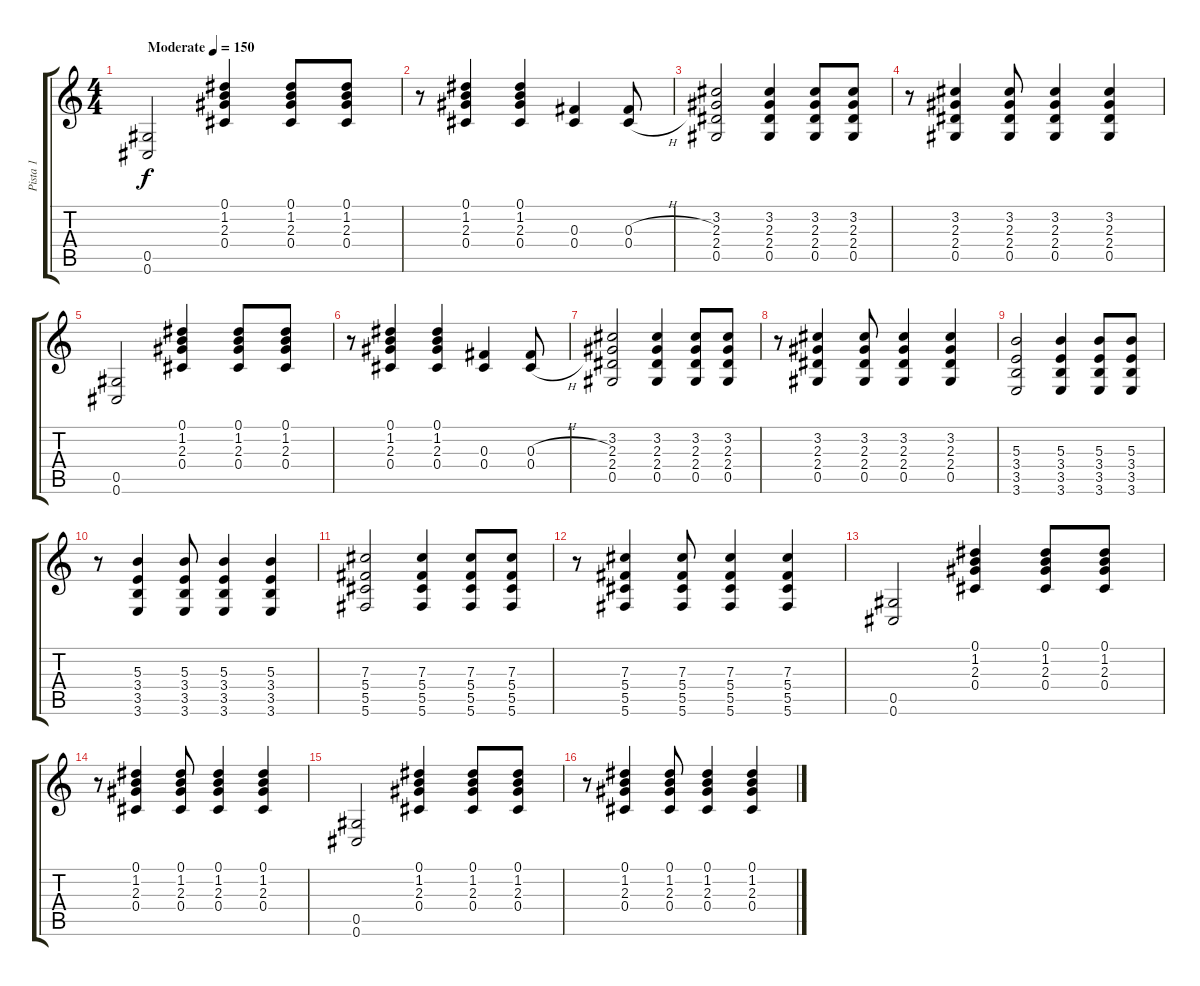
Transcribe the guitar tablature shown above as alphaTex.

\track ("Pista 1" "Pista 1") {instrument acousticguitarsteel}
\staff {score tabs}
\tuning (Eb4 Bb3 Gb3 Db3 Ab2 Db2) {hide}
\ts (4 4)
\tempo (150 "Moderate")
\clef g2
\ks c
(0.5 0.6).2{dy f instrument acousticguitarsteel} (0.1 1.2 2.3 0.4).4 (0.1 1.2 2.3 0.4).8 (0.1 1.2 2.3 0.4).8 |
r.8 (0.1 1.2 2.3 0.4).4 (0.1 1.2 2.3 0.4).4 (0.3 0.4).4 (0.3{h} 0.4{h}).8 |
(3.2 2.3 2.4 0.5).2 (3.2 2.3 2.4 0.5).4 (3.2 2.3 2.4 0.5).8 (3.2 2.3 2.4 0.5).8 |
r.8 (3.2 2.3 2.4 0.5).4 (3.2 2.3 2.4 0.5).8 (3.2 2.3 2.4 0.5).4 (3.2 2.3 2.4 0.5).4 |
(0.5 0.6).2 (0.1 1.2 2.3 0.4).4 (0.1 1.2 2.3 0.4).8 (0.1 1.2 2.3 0.4).8 |
r.8 (0.1 1.2 2.3 0.4).4 (0.1 1.2 2.3 0.4).4 (0.3 0.4).4 (0.3{h} 0.4{h}).8 |
(3.2 2.3 2.4 0.5).2 (3.2 2.3 2.4 0.5).4 (3.2 2.3 2.4 0.5).8 (3.2 2.3 2.4 0.5).8 |
r.8 (3.2 2.3 2.4 0.5).4 (3.2 2.3 2.4 0.5).8 (3.2 2.3 2.4 0.5).4 (3.2 2.3 2.4 0.5).4 |
(5.3 3.4 3.5 3.6).2 (5.3 3.4 3.5 3.6).4 (5.3 3.4 3.5 3.6).8 (5.3 3.4 3.5 3.6).8 |
r.8 (5.3 3.4 3.5 3.6).4 (5.3 3.4 3.5 3.6).8 (5.3 3.4 3.5 3.6).4 (5.3 3.4 3.5 3.6).4 |
(7.3 5.4 5.5 5.6).2 (7.3 5.4 5.5 5.6).4 (7.3 5.4 5.5 5.6).8 (7.3 5.4 5.5 5.6).8 |
r.8 (7.3 5.4 5.5 5.6).4 (7.3 5.4 5.5 5.6).8 (7.3 5.4 5.5 5.6).4 (7.3 5.4 5.5 5.6).4 |
(0.5 0.6).2 (0.1 1.2 2.3 0.4).4 (0.1 1.2 2.3 0.4).8 (0.1 1.2 2.3 0.4).8 |
r.8 (0.1 1.2 2.3 0.4).4 (0.1 1.2 2.3 0.4).8 (0.1 1.2 2.3 0.4).4 (0.1 1.2 2.3 0.4).4 |
(0.5 0.6).2 (0.1 1.2 2.3 0.4).4 (0.1 1.2 2.3 0.4).8 (0.1 1.2 2.3 0.4).8 |
r.8 (0.1 1.2 2.3 0.4).4 (0.1 1.2 2.3 0.4).8 (0.1 1.2 2.3 0.4).4 (0.1 1.2 2.3 0.4).4
